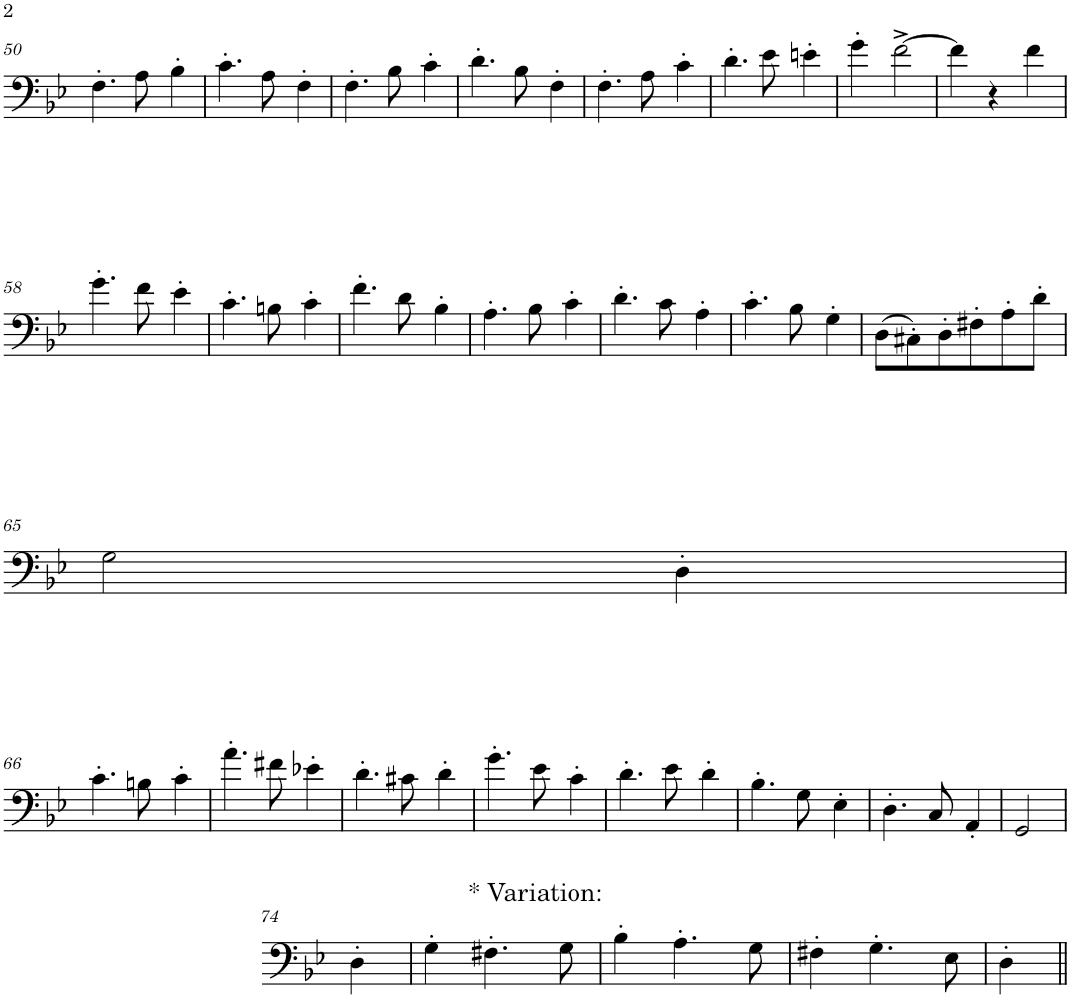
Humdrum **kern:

**kern
*part1
*staff1
*I"Trombone
*I'Trb
!!LO:PB:g=z
*clefF4
*k[b-e-]
*M3/4
=50
4.F'\
8A\
4B-'\
=51
4.c'\
8A\
4F'\
=52
4.F'\
8B-\
4c'\
=53
4.d'\
8B-\
4F'\
=54
4.F'\
8A\
4c'\
=55
4.d'\
8e-\
4en'\
=56
4g'\
[2f^\
=57
4f\]
4r
4f\
!!LO:LB:g=z
=58
4.g'\
8f\
4e-'\
=59
4.c'\
8Bn\
4c'\
=60
4.f'\
8d\
4B-'\
=61
4.A'\
8B-\
4c'\
=62
4.d'\
8c\
4A'\
=63
4.c'\
8B-\
4G'\
=64
(8D\L
8C#X'\)
8D'\
8F#X'\
8A'\
8d'\J
!!LO:LB:g=z
=65
2G\
4D'\
!!LO:LB:g=z
=66
4.c'\
8Bn\
4c'\
=67
4.a'\
8f#X\
4e-X'\
=68
4.d'\
8c#X\
4d'\
=69
4.g'\
8e-\
4c'\
=70
4.d'\
8e-\
4d'\
=71
4.B-'\
8G\
4E-'\
=72
4.D'\
8C/
4AA'/
=73
2GG/
!!LO:LB:g=z
=74
!LO:TX:a:t=* Variation&colon;
4D'\
=75
4G'\
4.F#X'\
8G\
=76
4B-'\
4.A'\
8G\
=77
4F#X'\
4.G'\
8E-\
=78
4D'\
=||
*-
